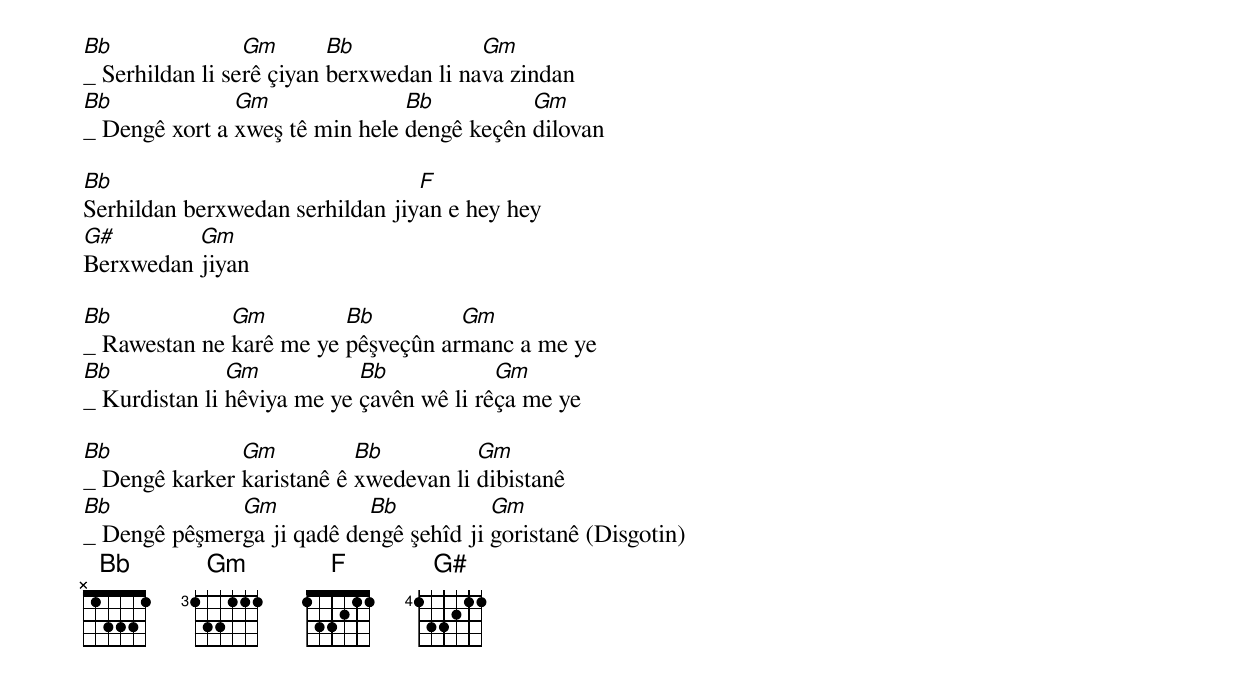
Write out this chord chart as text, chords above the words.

Bb               Gm       Bb             Gm
_ Serhildan li serê çiyan berxwedan li nava zindan
Bb             Gm               Bb          Gm
_ Dengê xort a xweş tê min hele dengê keçên dilovan

Bb                               F
Serhildan berxwedan serhildan jiyan e hey hey
G#        Gm
Berxwedan jiyan

Bb            Gm         Bb         Gm
_ Rawestan ne karê me ye pêşveçûn armanc a me ye
Bb             Gm           Bb            Gm
_ Kurdistan li hêviya me ye çavên wê li rêça me ye

Bb             Gm          Bb          Gm
_ Dengê karker karistanê ê xwedevan li dibistanê
Bb            Gm           Bb           Gm
_ Dengê pêşmerga ji qadê dengê şehîd ji goristanê (Disgotin)
